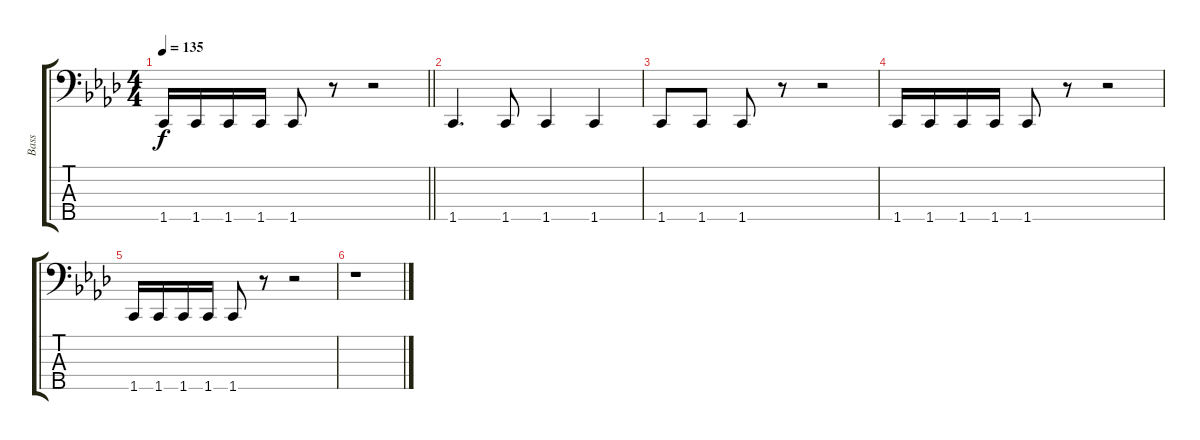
\track ("Bass" "Bass") {instrument electricbassfinger}
\staff {score tabs}
\tuning (G2 D2 A1 E1 B0) {hide}
\ts (4 4)
\tempo 135
\clef f4
\barLineRight lightlight
\ks fminor
1.5.16{dy f} 1.5.16 1.5.16 1.5.16 1.5.8 r.8 r.2 |
1.5.4{d} 1.5.8 1.5.4 1.5.4 |
1.5.8 1.5.8 1.5.8 r.8 r.2 |
1.5.16 1.5.16 1.5.16 1.5.16 1.5.8 r.8 r.2 |
1.5.16 1.5.16 1.5.16 1.5.16 1.5.8 r.8 r.2 |
r.1
